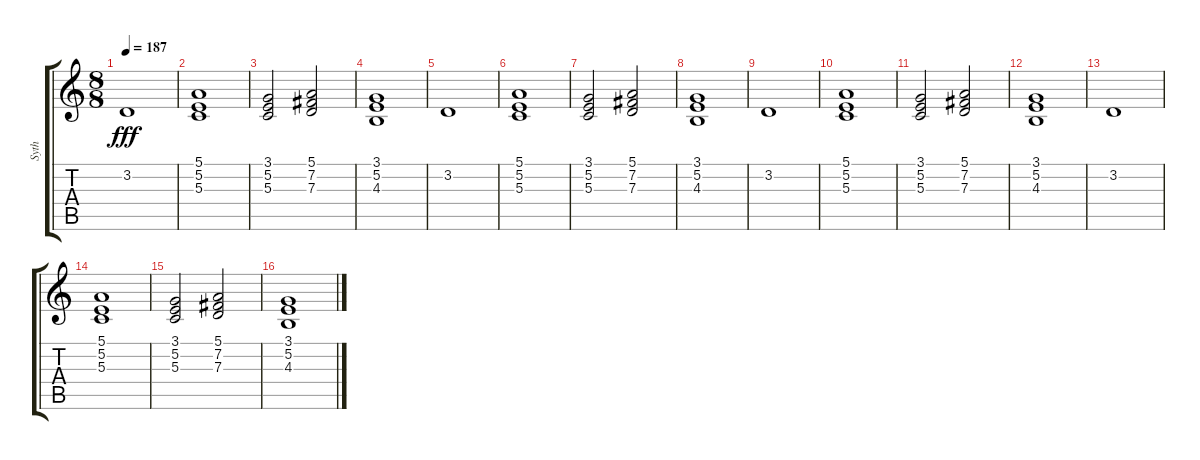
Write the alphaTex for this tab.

\track ("Syth" "Syth") {instrument pad2warm}
\staff {score tabs}
\tuning (E4 B3 G3 D3 A2 E2) {hide}
\ts (8 8)
\tempo 187
\clef g2
\ks c
3.2.1{dy fff} |
(5.1 5.2 5.3).1 |
(3.1 5.2 5.3).2 (5.1 7.2 7.3).2 |
(3.1 5.2 4.3).1 |
3.2.1 |
(5.1 5.2 5.3).1 |
(3.1 5.2 5.3).2 (5.1 7.2 7.3).2 |
(3.1 5.2 4.3).1 |
3.2.1 |
(5.1 5.2 5.3).1 |
(3.1 5.2 5.3).2 (5.1 7.2 7.3).2 |
(3.1 5.2 4.3).1 |
3.2.1 |
(5.1 5.2 5.3).1 |
(3.1 5.2 5.3).2 (5.1 7.2 7.3).2 |
(3.1 5.2 4.3).1
